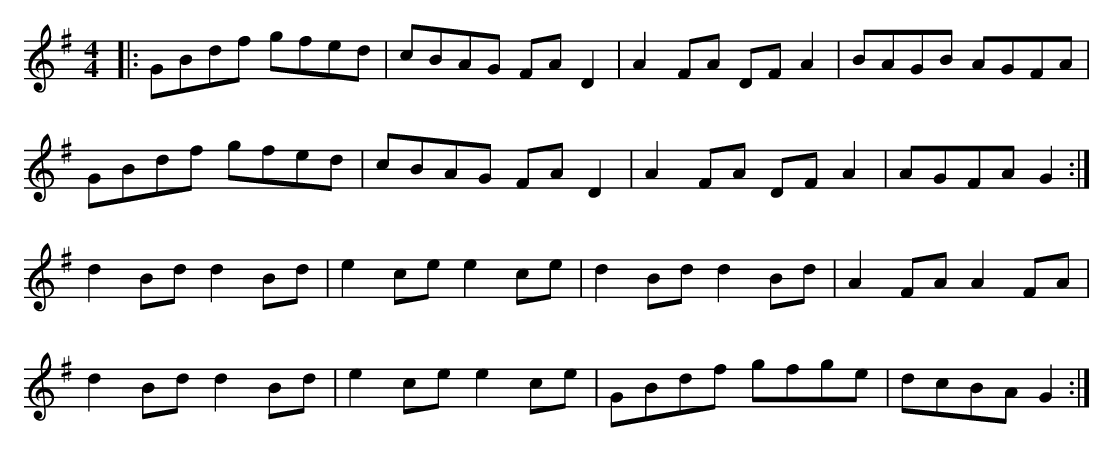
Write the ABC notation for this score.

X:1
M:4/4
K:G
|:GBdf gfed|cBAG FA D2|A2 FA DF A2|BAGB AGFA|
GBdf gfed|cBAG FA D2|A2 FA DF A2|AGFA G2:|
d2 Bd d2 Bd|e2 ce e2 ce|d2 Bd d2 Bd|A2 FA A2 FA|
d2 Bd d2 Bd|e2 ce e2 ce|GBdf gfge|dcBA G2:|
